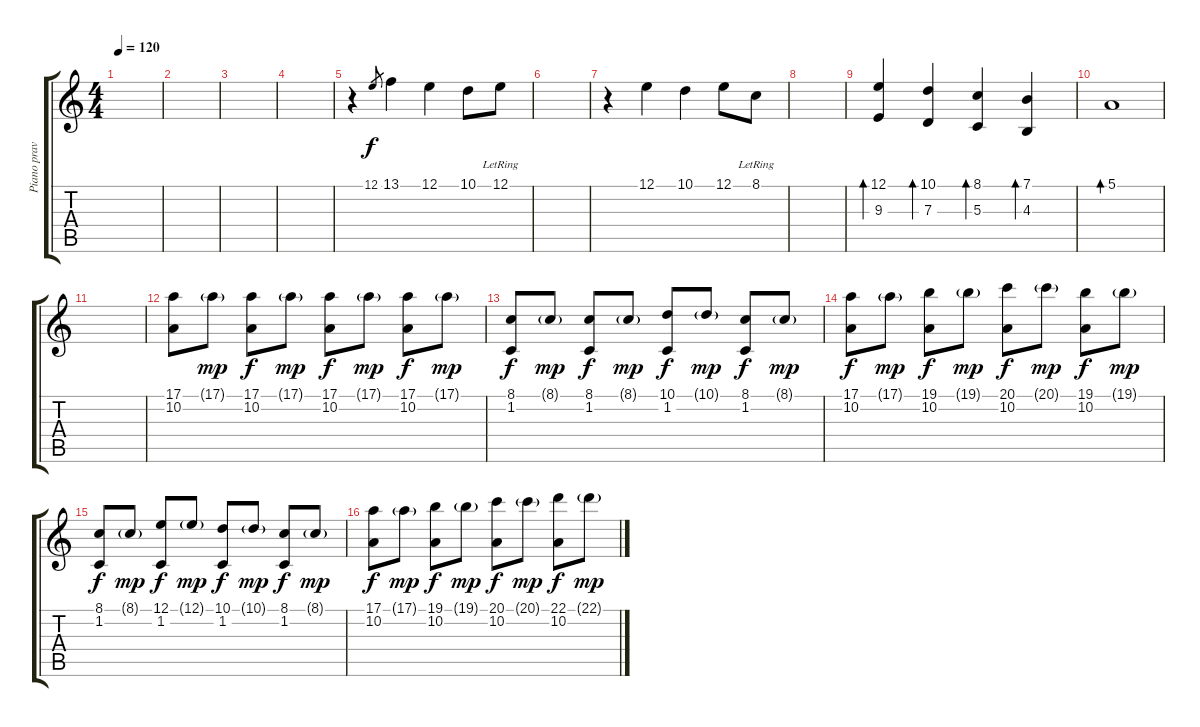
\track ("Piano pravá ruka" "Piano prav") {instrument brightacousticpiano}
\staff {score tabs}
\tuning (E4 B3 G3 D3 A2 E2) {hide}
\ts (4 4)
\tempo 120
\clef g2
\ks c
|
|
|
|
r.4 12.1.8{gr} 13.1.4 12.1.4 10.1.8 12.1{lr}.8 |
|
r.4 12.1.4 10.1.4 12.1.8 8.1{lr}.8 |
|
(12.1 9.3).4{bd 480} (10.1 7.3).4{bd 480} (8.1 5.3).4{bd 480} (7.1 4.3).4{bd 480} |
5.1.1{bd 480} |
|
(17.1 10.2).8 17.1{g}.8{dy mp} (17.1 10.2).8{dy f} 17.1{g}.8{dy mp} (17.1 10.2).8{dy f} 17.1{g}.8{dy mp} (17.1 10.2).8{dy f} 17.1{g}.8{dy mp} |
(8.1 1.2).8{dy f} 8.1{g}.8{dy mp} (8.1 1.2).8{dy f} 8.1{g}.8{dy mp} (10.1 1.2).8{dy f} 10.1{g}.8{dy mp} (8.1 1.2).8{dy f} 8.1{g}.8{dy mp} |
(17.1 10.2).8{dy f} 17.1{g}.8{dy mp} (19.1 10.2).8{dy f} 19.1{g}.8{dy mp} (20.1 10.2).8{dy f} 20.1{g}.8{dy mp} (19.1 10.2).8{dy f} 19.1{g}.8{dy mp} |
(8.1 1.2).8{dy f} 8.1{g}.8{dy mp} (12.1 1.2).8{dy f} 12.1{g}.8{dy mp} (10.1 1.2).8{dy f} 10.1{g}.8{dy mp} (8.1 1.2).8{dy f} 8.1{g}.8{dy mp} |
(17.1 10.2).8{dy f} 17.1{g}.8{dy mp} (19.1 10.2).8{dy f} 19.1{g}.8{dy mp} (20.1 10.2).8{dy f} 20.1{g}.8{dy mp} (22.1 10.2).8{dy f} 22.1{g}.8{dy mp}
